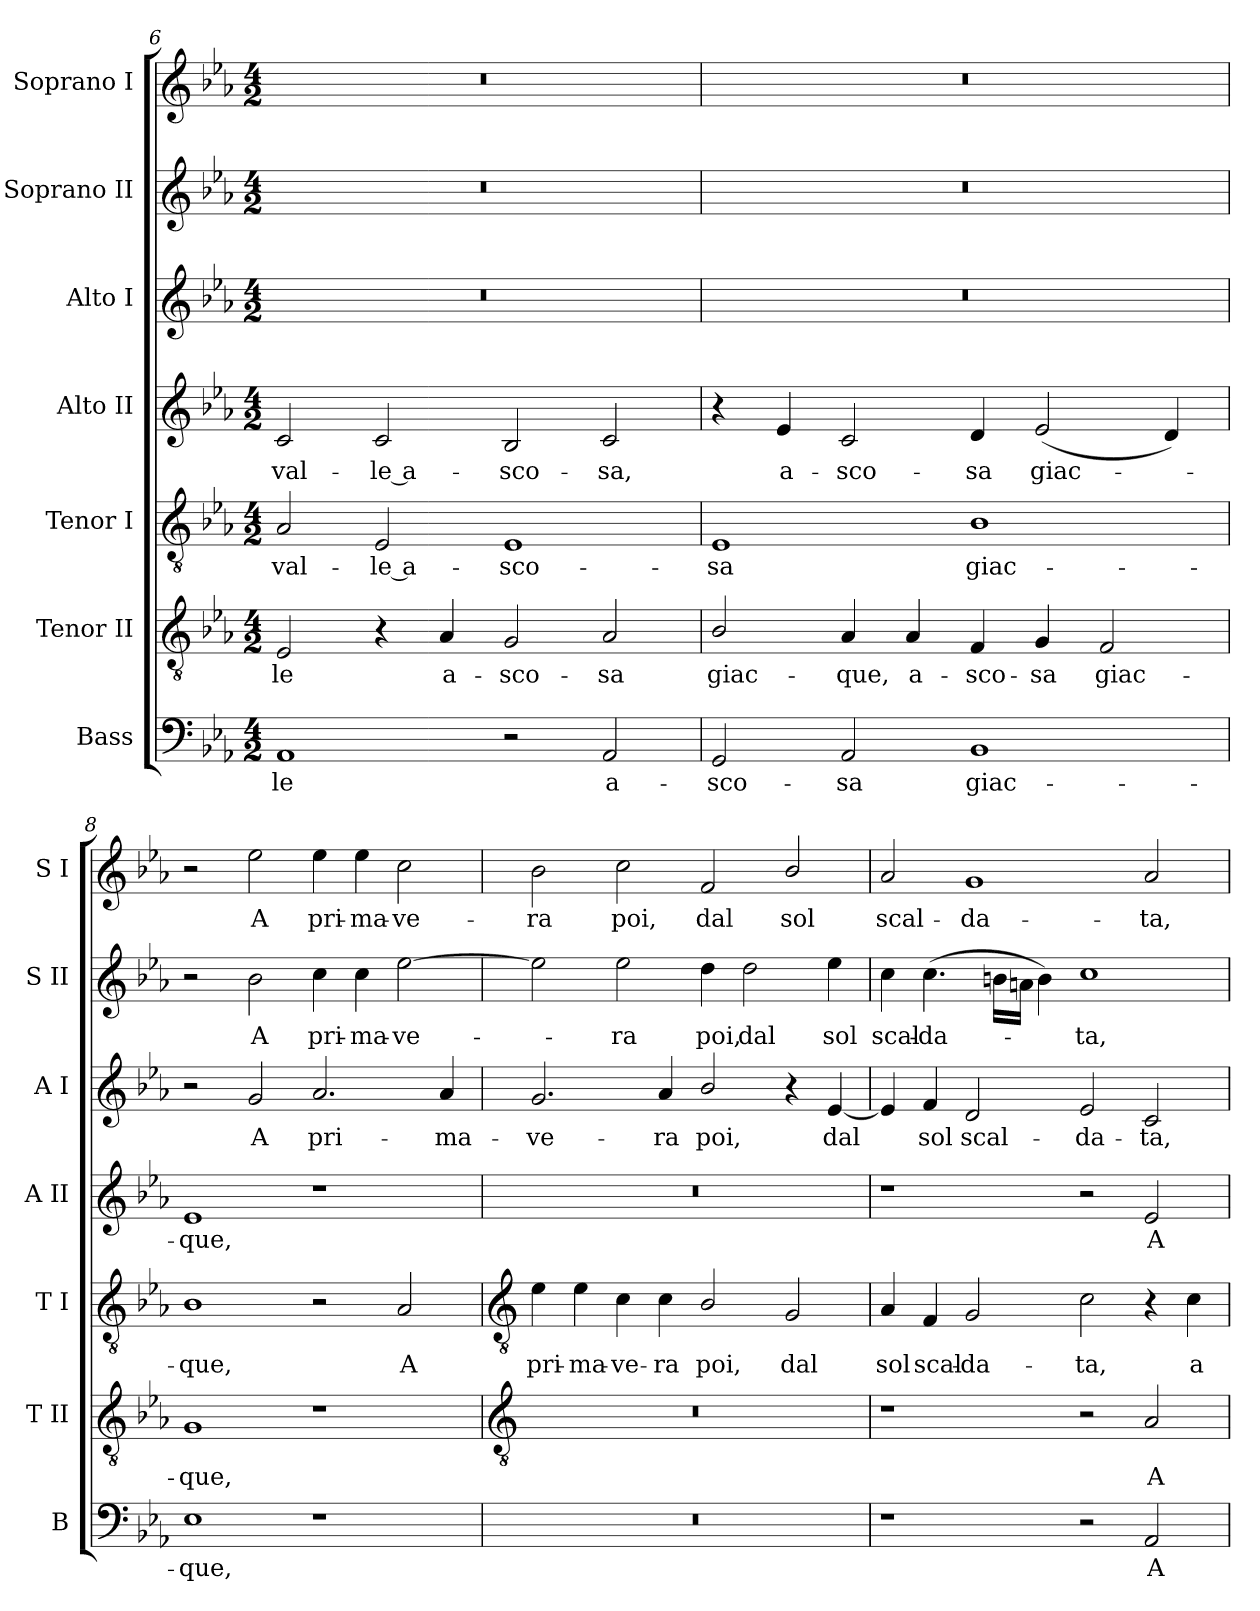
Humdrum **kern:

**kern	**text	**kern	**text	**kern	**text	**kern	**text	**kern	**text	**kern	**text	**kern	**text
*part7	*part7	*part6	*part6	*part5	*part5	*part4	*part4	*part3	*part3	*part2	*part2	*part1	*part1
*staff7	*staff7	*staff6	*staff6	*staff5	*staff5	*staff4	*staff4	*staff3	*staff3	*staff2	*staff2	*staff1	*staff1
*I"Bass	*	*I"Tenor II	*	*I"Tenor I	*	*I"Alto II	*	*I"Alto I	*	*I"Soprano II	*	*I"Soprano I	*
*I'B	*	*I'T II	*	*I'T I	*	*I'A II	*	*I'A I	*	*I'S II	*	*I'S I	*
*clefF4	*	*clefGv2	*	*clefGv2	*	*clefG2	*	*clefG2	*	*clefG2	*	*clefG2	*
*k[b-e-a-]	*	*k[b-e-a-]	*	*k[b-e-a-]	*	*k[b-e-a-]	*	*k[b-e-a-]	*	*k[b-e-a-]	*	*k[b-e-a-]	*
*E-:	*	*E-:	*	*E-:	*	*E-:	*	*E-:	*	*E-:	*	*E-:	*
*M4/2	*	*M4/2	*	*M4/2	*	*M4/2	*	*M4/2	*	*M4/2	*	*M4/2	*
=6	=6	=6	=6	=6	=6	=6	=6	=6	=6	=6	=6	=6	=6
!	!LO:LY:b	!	!LO:LY:b	!	!LO:LY:b	!	!LO:LY:b	!	!	!	!	!	!
1AA-	-le	2E-	-le	2A-	val-	2c	val-	0r	.	0r	.	0r	.
!	!	!	!	!	!LO:LY:b	!	!LO:LY:b	!	!	!	!	!	!
.	.	4r	.	2E-	-le a-	2c	-le a-	.	.	.	.	.	.
!	!	!	!LO:LY:b	!	!	!	!	!	!	!	!	!	!
.	.	4A-	a-	.	.	.	.	.	.	.	.	.	.
!	!	!	!LO:LY:b	!	!LO:LY:b	!	!LO:LY:b	!	!	!	!	!	!
2r	.	2G	-sco-	1E-	-sco-	2B-	-sco-	.	.	.	.	.	.
!	!LO:LY:b	!	!LO:LY:b	!	!	!	!LO:LY:b	!	!	!	!	!	!
2AA-	a-	2A-	-sa	.	.	2c	-sa,	.	.	.	.	.	.
=7	=7	=7	=7	=7	=7	=7	=7	=7	=7	=7	=7	=7	=7
!	!LO:LY:b	!	!LO:LY:b	!	!LO:LY:b	!	!	!	!	!	!	!	!
2GG	-sco-	2B-/	giac-	1E-	-sa	4r	.	0r	.	0r	.	0r	.
!	!	!	!	!	!	!	!LO:LY:b	!	!	!	!	!	!
.	.	.	.	.	.	4e-	a-	.	.	.	.	.	.
!	!LO:LY:b	!	!LO:LY:b	!	!	!	!LO:LY:b	!	!	!	!	!	!
2AA-	-sa	4A-	-que,	.	.	2c	-sco-	.	.	.	.	.	.
!	!	!	!LO:LY:b	!	!	!	!	!	!	!	!	!	!
.	.	4A-	a-	.	.	.	.	.	.	.	.	.	.
!	!LO:LY:b	!	!LO:LY:b	!	!LO:LY:b	!	!LO:LY:b	!	!	!	!	!	!
1BB-	giac-	4F	-sco-	1B-	giac-	4d	-sa	.	.	.	.	.	.
!	!	!	!LO:LY:b	!	!	!	!LO:LY:b	!	!	!	!	!	!
.	.	4G	-sa	.	.	(<2e-	giac-	.	.	.	.	.	.
!	!	!	!LO:LY:b	!	!	!	!	!	!	!	!	!	!
.	.	2F	giac-	.	.	.	.	.	.	.	.	.	.
.	.	.	.	.	.	4d)	.	.	.	.	.	.	.
=8	=8	=8	=8	=8	=8	=8	=8	=8	=8	=8	=8	=8	=8
!	!LO:LY:b	!	!LO:LY:b	!	!LO:LY:b	!	!LO:LY:b	!	!	!	!	!	!
1E-	-que,	1G	-que,	1B-	-que,	1e-	que,	2r	.	2r	.	2r	.
!	!	!	!	!	!	!	!	!	!LO:LY:b	!	!LO:LY:b	!	!LO:LY:b
.	.	.	.	.	.	.	.	2g	A	2b-	A	2ee-	A
!	!	!	!	!	!	!	!	!	!LO:LY:b	!	!LO:LY:b	!	!LO:LY:b
1r	.	1r	.	2r	.	1r	.	2.a-	pri-	4cc	pri-	4ee-	pri-
!	!	!	!	!	!	!	!	!	!	!	!LO:LY:b	!	!LO:LY:b
.	.	.	.	.	.	.	.	.	.	4cc	-ma-	4ee-	-ma-
!	!	!	!	!	!LO:LY:b	!	!	!	!	!	!LO:LY:b	!	!LO:LY:b
.	.	.	.	2A-	A	.	.	.	.	[2ee-	-ve-	2cc	-ve-
!	!	!	!	!	!	!	!	!	!LO:LY:b	!	!	!	!
.	.	.	.	.	.	.	.	4a-	-ma-	.	.	.	.
!!LO:LB:g=z
=9	=9	=9	=9	=9	=9	=9	=9	=9	=9	=9	=9	=9	=9
*	*	*clefGv2	*	*clefGv2	*	*	*	*	*	*	*	*	*
!	!	!	!	!	!LO:LY:b	!	!	!	!LO:LY:b	!	!	!	!LO:LY:b
0r	.	0r	.	4e-	pri-	0r	.	2.g	-ve-	2ee-]	.	2b-	-ra
!	!	!	!	!	!LO:LY:b	!	!	!	!	!	!	!	!
.	.	.	.	4e-	-ma-	.	.	.	.	.	.	.	.
!	!	!	!	!	!LO:LY:b	!	!	!	!	!	!LO:LY:b	!	!LO:LY:b
.	.	.	.	4c	-ve-	.	.	.	.	2ee-	ra	2cc	poi,
!	!	!	!	!	!LO:LY:b	!	!	!	!LO:LY:b	!	!	!	!
.	.	.	.	4c	-ra	.	.	4a-	-ra	.	.	.	.
!	!	!	!	!	!LO:LY:b	!	!	!	!LO:LY:b	!	!LO:LY:b	!	!LO:LY:b
.	.	.	.	2B-/	poi,	.	.	2b-/	poi,	4dd	poi,	2f	dal
!	!	!	!	!	!	!	!	!	!	!	!LO:LY:b	!	!
.	.	.	.	.	.	.	.	.	.	2dd	dal	.	.
!	!	!	!	!	!LO:LY:b	!	!	!	!	!	!	!	!LO:LY:b
.	.	.	.	2G	dal	.	.	4r	.	.	.	2b-/	sol
!	!	!	!	!	!	!	!	!	!LO:LY:b	!	!LO:LY:b	!	!
.	.	.	.	.	.	.	.	[4e-	dal	4ee-	sol	.	.
=10	=10	=10	=10	=10	=10	=10	=10	=10	=10	=10	=10	=10	=10
!	!	!	!	!	!LO:LY:b	!	!	!	!	!	!LO:LY:b	!	!LO:LY:b
1r	.	1r	.	4A-	sol	1r	.	4e-]	.	4cc	scal-	2a-	scal-
!	!	!	!	!	!LO:LY:b	!	!	!	!LO:LY:b	!	!LO:LY:b	!	!
.	.	.	.	4F	scal-	.	.	4f	sol	(>4.cc	-da-	.	.
!	!	!	!	!	!LO:LY:b	!	!	!	!LO:LY:b	!	!	!	!LO:LY:b
.	.	.	.	2G	-da-	.	.	2d	scal-	.	.	1g	-da-
.	.	.	.	.	.	.	.	.	.	16bn\LL	.	.	.
.	.	.	.	.	.	.	.	.	.	16an\JJ	.	.	.
.	.	.	.	.	.	.	.	.	.	4b)	.	.	.
!	!	!	!	!	!LO:LY:b	!	!	!	!LO:LY:b	!	!LO:LY:b	!	!
2r	.	2r	.	2c	-ta,	2r	.	2e-	-da-	1cc	ta,	.	.
!	!LO:LY:b	!	!LO:LY:b	!	!	!	!LO:LY:b	!	!LO:LY:b	!	!	!	!LO:LY:b
2AA-	A	2A-	A	4r	.	2e-	A	2c	-ta,	.	.	2a-	-ta,
!	!	!	!	!	!LO:LY:b	!	!	!	!	!	!	!	!
.	.	.	.	4c	a	.	.	.	.	.	.	.	.
=	=	=	=	=	=	=	=	=	=	=	=	=	=
*-	*-	*-	*-	*-	*-	*-	*-	*-	*-	*-	*-	*-	*-
